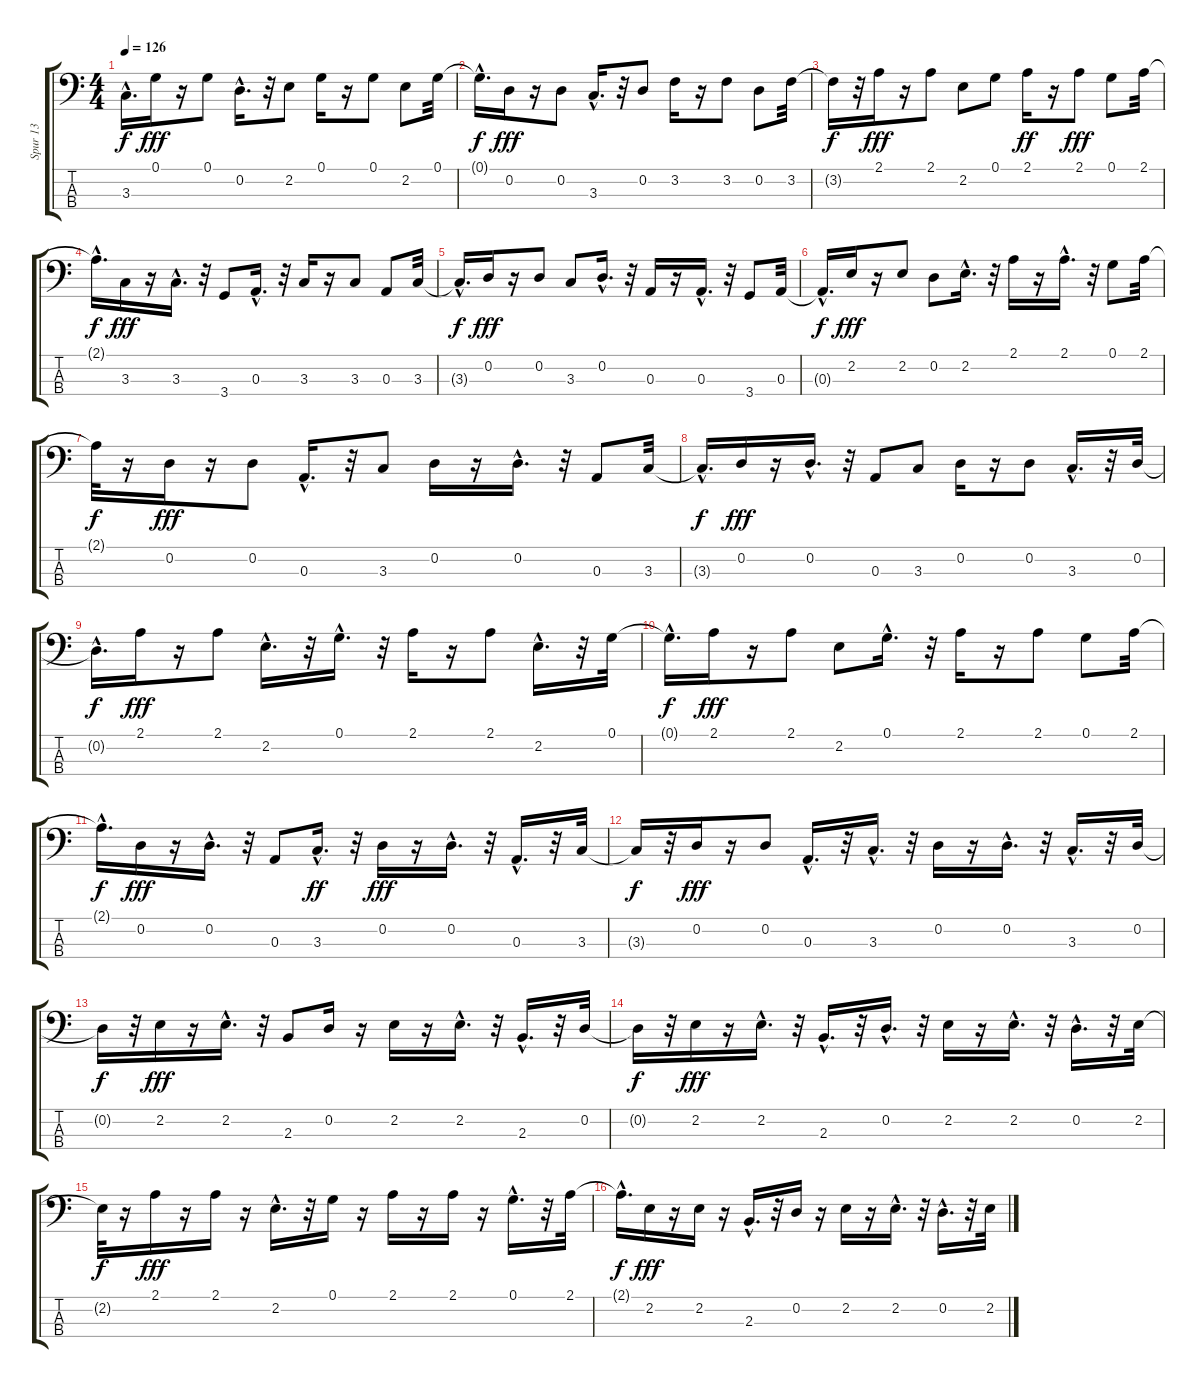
\track ("Spur 13" "Spur 13") {instrument electricguitarclean}
\staff {score tabs}
\tuning (G2 D2 A1 E1) {hide}
\ts (4 4)
\tempo 126
\clef f4
\ks c
3.3{hac t}.16{d dy f} 0.1.16{dy fff} r.16 0.1.8 0.2{hac}.16{d} r.32 2.2.8 0.1.16 r.16 0.1.8 2.2.8 0.1.32 |
0.1{hac t}.16{d dy f} 0.2.16{dy fff} r.16 0.2.8 3.3{hac}.16{d} r.32 0.2.8 3.2.16 r.16 3.2.8 0.2.8 3.2.32 |
3.2{t}.16{dy f} r.32 2.1.16{dy fff} r.16 2.1.8 2.2.8 0.1.8 2.1.16{dy ff} r.16 2.1.8{dy fff} 0.1.8 2.1.32 |
2.1{hac t}.16{d dy f} 3.3.16{dy fff} r.16 3.3{hac}.16{d} r.32 3.4.8 0.3{hac}.16{d} r.32 3.3.16 r.16 3.3.8 0.3.8 3.3.32 |
3.3{hac t}.16{d dy f} 0.2.16{dy fff} r.16 0.2.8 3.3.8 0.2{hac}.16{d} r.32 0.3.16 r.16 0.3{hac}.16{d} r.32 3.4.8 0.3.32 |
0.3{hac t}.16{d dy f} 2.2.16{dy fff} r.16 2.2.8 0.2.8 2.2{hac}.16{d} r.32 2.1.16 r.16 2.1{hac}.16{d} r.32 0.1.8 2.1.32 |
2.1{t}.32{dy f} r.16 0.2.16{dy fff} r.16 0.2.8 0.3{hac}.16{d} r.32 3.3.8 0.2.16 r.16 0.2{hac}.16{d} r.32 0.3.8 3.3.32 |
3.3{hac t}.16{d dy f} 0.2.16{dy fff} r.16 0.2{hac}.16{d} r.32 0.3.8 3.3.8 0.2.16 r.16 0.2.8 3.3{hac}.16{d} r.32 0.2.32 |
0.2{hac t}.16{d dy f} 2.1.16{dy fff} r.16 2.1.8 2.2{hac}.16{d} r.32 0.1{hac}.16{d} r.32 2.1.16 r.16 2.1.8 2.2{hac}.16{d} r.32 0.1.32 |
0.1{hac t}.16{d dy f} 2.1.16{dy fff} r.16 2.1.8 2.2.8 0.1{hac}.16{d} r.32 2.1.16 r.16 2.1.8 0.1.8 2.1.32 |
2.1{hac t}.16{d dy f} 0.2.16{dy fff} r.16 0.2{hac}.16{d} r.32 0.3.8 3.3{hac}.16{d dy ff} r.32 0.2.16{dy fff} r.16 0.2{hac}.16{d} r.32 0.3{hac}.16{d} r.32 3.3.32 |
3.3{t}.16{dy f} r.32 0.2.16{dy fff} r.16 0.2.8 0.3{hac}.16{d} r.32 3.3{hac}.16{d} r.32 0.2.16 r.16 0.2{hac}.16{d} r.32 3.3{hac}.16{d} r.32 0.2.32 |
0.2{t}.16{dy f} r.32 2.2.16{dy fff} r.16 2.2{hac}.16{d} r.32 2.3.8 0.2.16 r.16 2.2.16 r.16 2.2{hac}.16{d} r.32 2.3{hac}.16{d} r.32 0.2.32 |
0.2{t}.16{dy f} r.32 2.2.16{dy fff} r.16 2.2{hac}.16{d} r.32 2.3{hac}.16{d} r.32 0.2{hac}.16{d} r.32 2.2.16 r.16 2.2{hac}.16{d} r.32 0.2{hac}.16{d} r.32 2.2.32 |
2.2{t}.32{dy f} r.16 2.1.16{dy fff} r.16 2.1.16 r.16 2.2{hac}.16{d} r.32 0.1.16 r.16 2.1.16 r.16 2.1.16 r.16 0.1{hac}.16{d} r.32 2.1.32 |
2.1{hac t}.16{d dy f} 2.2.16{dy fff} r.16 2.2.16 r.16 2.3{hac}.16{d} r.32 0.2.16 r.16 2.2.16 r.16 2.2{hac}.16{d} r.32 0.2{hac}.16{d} r.32 2.2.32
